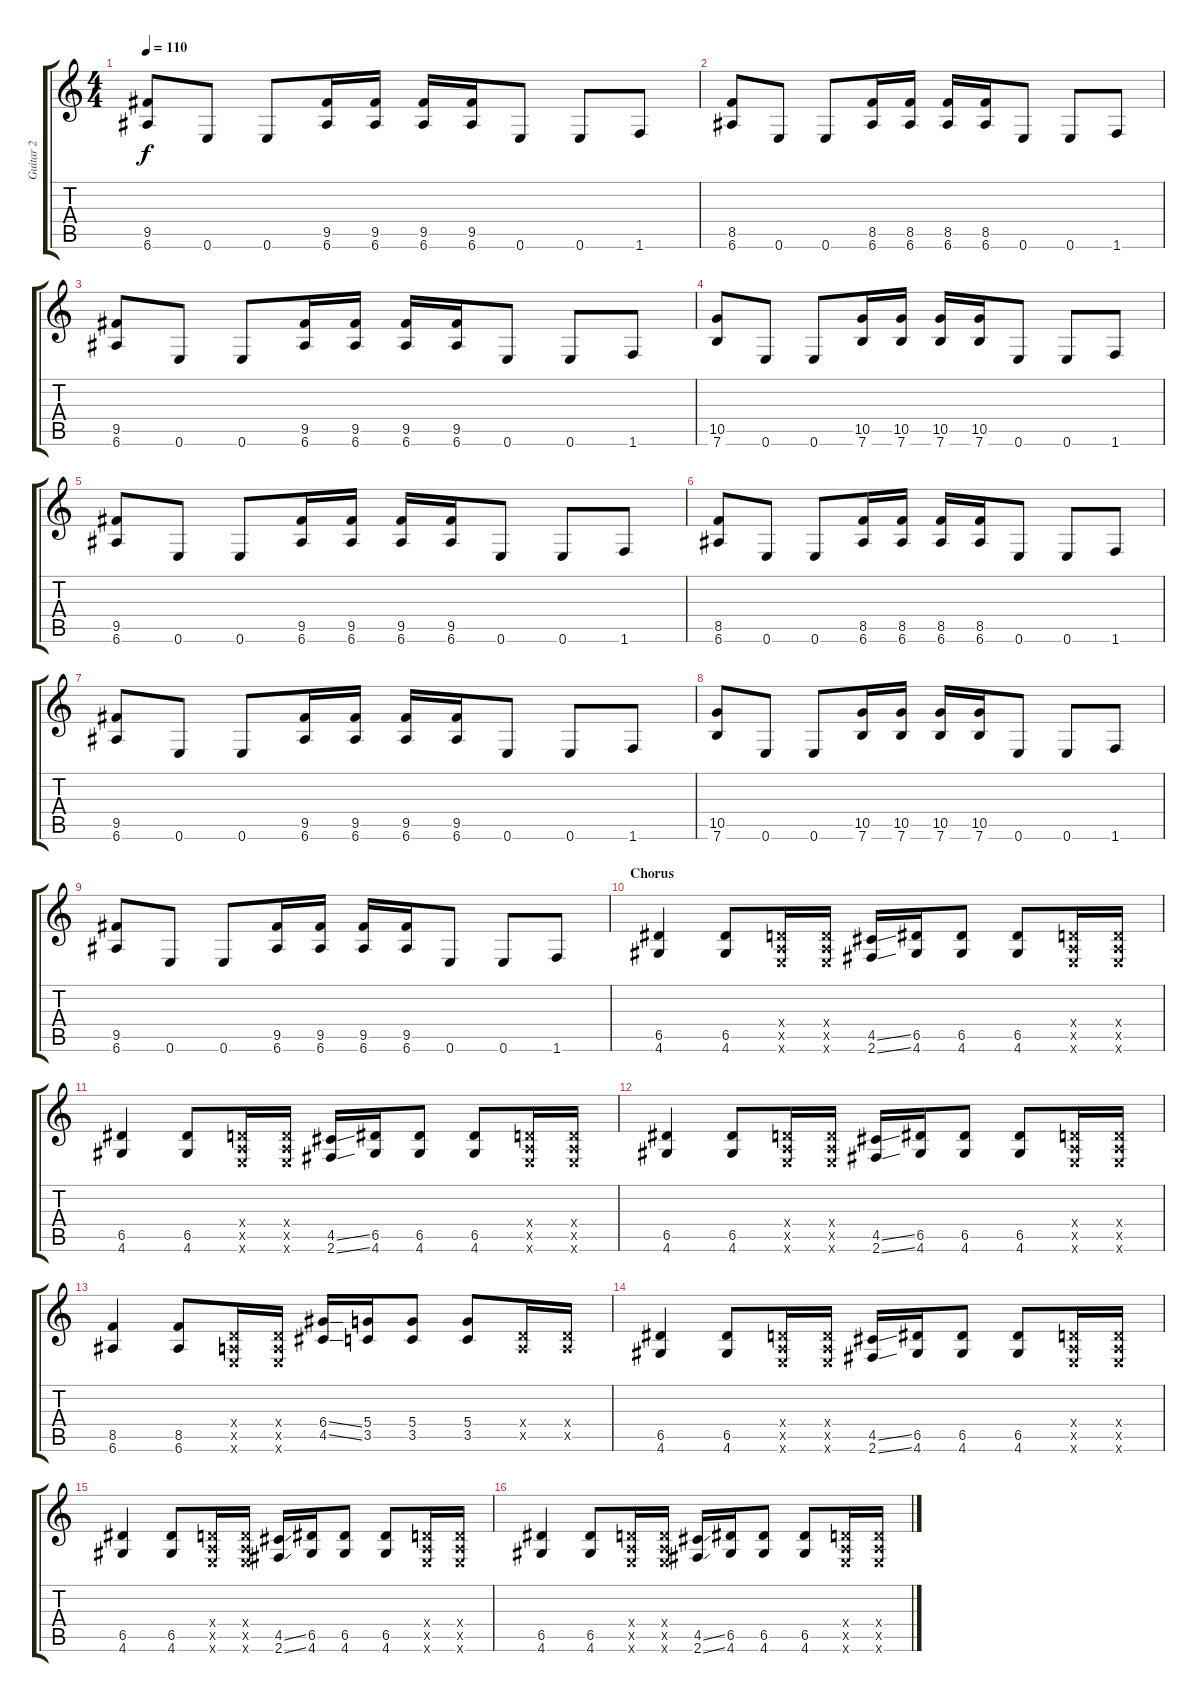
\track ("Guitar 2" "Guitar 2") {instrument distortionguitar}
\staff {score tabs}
\tuning (E4 B3 G3 D3 A2 E2) {hide}
\ts (4 4)
\tempo 110
\clef g2
\ks c
(9.5 6.6).8{dy f} 0.6.8 0.6.8 (9.5 6.6).16 (9.5 6.6).16 (9.5 6.6).16 (9.5 6.6).16 0.6.8 0.6.8 1.6.8 |
(8.5 6.6).8 0.6.8 0.6.8 (8.5 6.6).16 (8.5 6.6).16 (8.5 6.6).16 (8.5 6.6).16 0.6.8 0.6.8 1.6.8 |
(9.5 6.6).8 0.6.8 0.6.8 (9.5 6.6).16 (9.5 6.6).16 (9.5 6.6).16 (9.5 6.6).16 0.6.8 0.6.8 1.6.8 |
(10.5 7.6).8 0.6.8 0.6.8 (10.5 7.6).16 (10.5 7.6).16 (10.5 7.6).16 (10.5 7.6).16 0.6.8 0.6.8 1.6.8 |
(9.5 6.6).8 0.6.8 0.6.8 (9.5 6.6).16 (9.5 6.6).16 (9.5 6.6).16 (9.5 6.6).16 0.6.8 0.6.8 1.6.8 |
(8.5 6.6).8 0.6.8 0.6.8 (8.5 6.6).16 (8.5 6.6).16 (8.5 6.6).16 (8.5 6.6).16 0.6.8 0.6.8 1.6.8 |
(9.5 6.6).8 0.6.8 0.6.8 (9.5 6.6).16 (9.5 6.6).16 (9.5 6.6).16 (9.5 6.6).16 0.6.8 0.6.8 1.6.8 |
(10.5 7.6).8 0.6.8 0.6.8 (10.5 7.6).16 (10.5 7.6).16 (10.5 7.6).16 (10.5 7.6).16 0.6.8 0.6.8 1.6.8 |
(9.5 6.6).8 0.6.8 0.6.8 (9.5 6.6).16 (9.5 6.6).16 (9.5 6.6).16 (9.5 6.6).16 0.6.8 0.6.8 1.6.8 |
\section ("" "Chorus")
(6.5 4.6).4 (6.5 4.6).8 (0.4{x} 0.5{x} 0.6{x}).16 (0.4{x} 0.5{x} 0.6{x}).16 (4.5{ss} 2.6{ss}).16 (6.5 4.6).16 (6.5 4.6).8 (6.5 4.6).8 (0.4{x} 0.5{x} 0.6{x}).16 (0.4{x} 0.5{x} 0.6{x}).16 |
(6.5 4.6).4 (6.5 4.6).8 (0.4{x} 0.5{x} 0.6{x}).16 (0.4{x} 0.5{x} 0.6{x}).16 (4.5{ss} 2.6{ss}).16 (6.5 4.6).16 (6.5 4.6).8 (6.5 4.6).8 (0.4{x} 0.5{x} 0.6{x}).16 (0.4{x} 0.5{x} 0.6{x}).16 |
(6.5 4.6).4 (6.5 4.6).8 (0.4{x} 0.5{x} 0.6{x}).16 (0.4{x} 0.5{x} 0.6{x}).16 (4.5{ss} 2.6{ss}).16 (6.5 4.6).16 (6.5 4.6).8 (6.5 4.6).8 (0.4{x} 0.5{x} 0.6{x}).16 (0.4{x} 0.5{x} 0.6{x}).16 |
(8.5 6.6).4 (8.5 6.6).8 (0.4{x} 0.5{x} 0.6{x}).16 (0.4{x} 0.5{x} 0.6{x}).16 (6.4{ss} 4.5{ss}).16 (5.4 3.5).16 (5.4 3.5).8 (5.4 3.5).8 (0.4{x} 0.5{x}).16 (0.4{x} 0.5{x}).16 |
(6.5 4.6).4 (6.5 4.6).8 (0.4{x} 0.5{x} 0.6{x}).16 (0.4{x} 0.5{x} 0.6{x}).16 (4.5{ss} 2.6{ss}).16 (6.5 4.6).16 (6.5 4.6).8 (6.5 4.6).8 (0.4{x} 0.5{x} 0.6{x}).16 (0.4{x} 0.5{x} 0.6{x}).16 |
(6.5 4.6).4 (6.5 4.6).8 (0.4{x} 0.5{x} 0.6{x}).16 (0.4{x} 0.5{x} 0.6{x}).16 (4.5{ss} 2.6{ss}).16 (6.5 4.6).16 (6.5 4.6).8 (6.5 4.6).8 (0.4{x} 0.5{x} 0.6{x}).16 (0.4{x} 0.5{x} 0.6{x}).16 |
(6.5 4.6).4 (6.5 4.6).8 (0.4{x} 0.5{x} 0.6{x}).16 (0.4{x} 0.5{x} 0.6{x}).16 (4.5{ss} 2.6{ss}).16 (6.5 4.6).16 (6.5 4.6).8 (6.5 4.6).8 (0.4{x} 0.5{x} 0.6{x}).16 (0.4{x} 0.5{x} 0.6{x}).16
